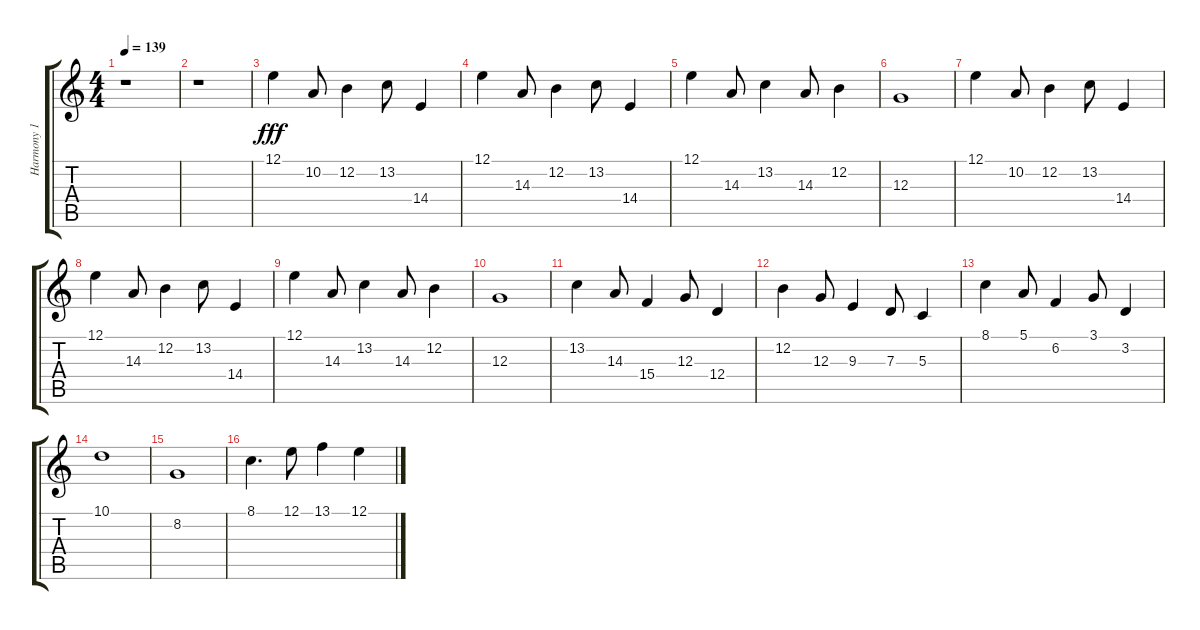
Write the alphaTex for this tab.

\track ("Harmony 1" "Harmony 1") {instrument clavinet}
\staff {score tabs}
\tuning (E4 B3 G3 D3 A2 E2) {hide}
\ts (4 4)
\tempo 139
\clef g2
\ks c
r.1{dy fff} |
r.1 |
12.1.4{volume 7} 10.2.8 12.2.4 13.2.8 14.4.4 |
12.1.4 14.3.8 12.2.4 13.2.8 14.4.4 |
12.1.4 14.3.8 13.2.4 14.3.8 12.2.4 |
12.3.1 |
12.1.4 10.2.8 12.2.4 13.2.8 14.4.4 |
12.1.4 14.3.8 12.2.4 13.2.8 14.4.4 |
12.1.4 14.3.8 13.2.4 14.3.8 12.2.4 |
12.3.1 |
13.2.4 14.3.8 15.4.4 12.3.8 12.4.4 |
12.2.4 12.3.8 9.3.4 7.3.8 5.3.4 |
8.1.4 5.1.8 6.2.4 3.1.8 3.2.4 |
10.1.1 |
8.2.1 |
8.1.4{d volume 6} 12.1.8 13.1.4 12.1.4
